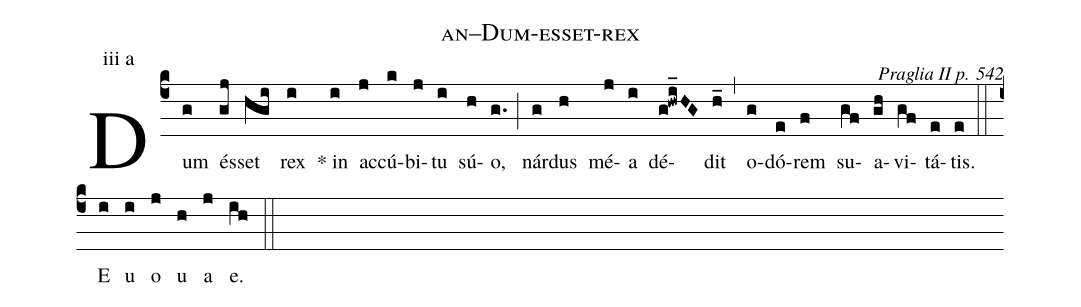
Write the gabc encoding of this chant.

name: an--Dum-esset-rex;
commentary: Praglia II p. 542;
annotation: iii a;
%%
(c4) Dum(g) és(gj)set(hgi) rex(i) * in(i) ac(j)cú(k)bi(j)tu(i) sú(h)o,(g.) (;)  nár(g)dus(h) mé(j)a(i) dé(g!hwi_HG)dit(h_) (,) o(g)dó(e)rem(f) su(gf)a(gh)vi(gf)tá(e)tis.(e) (::) E(i) u(i) o(j) u(h) a(j) e.(ih) (::)
